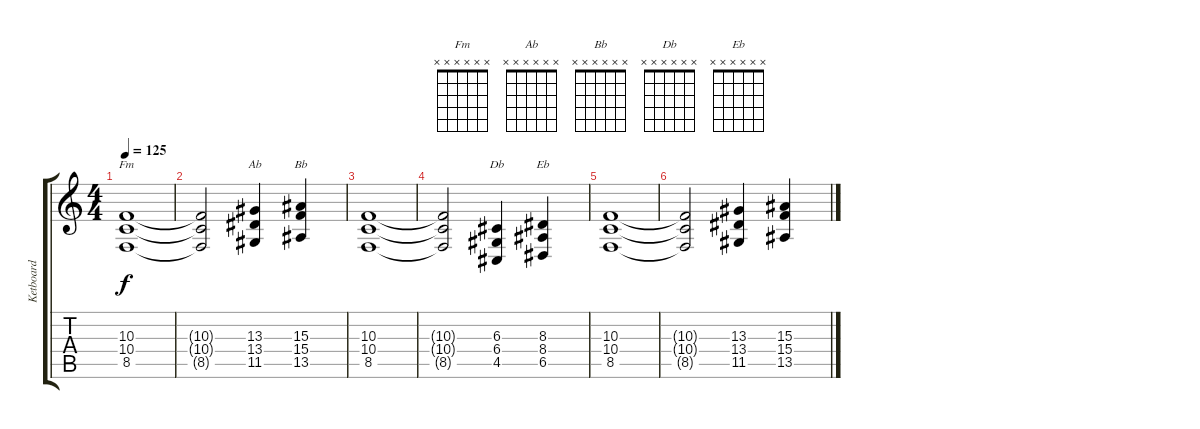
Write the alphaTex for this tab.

\track ("Ketboard" "Ketboard") {instrument stringensemble1}
\staff {score tabs}
\tuning (E4 B3 G3 D3 A2 E2) {hide}
\chord ("Fm" x x x x x x)
\chord ("Ab" x x x x x x)
\chord ("Bb" x x x x x x)
\chord ("Db" x x x x x x)
\chord ("Eb" x x x x x x)
\ts (4 4)
\tempo 125
\clef g2
\ks c
(10.3 10.4 8.5).1{ch "Fm" dy f} |
(10.3{t} 10.4{t} 8.5{t}).2 (13.3 13.4 11.5).4{ch "Ab"} (15.3 15.4 13.5).4{ch "Bb"} |
(10.3 10.4 8.5).1 |
(10.3{t} 10.4{t} 8.5{t}).2 (6.3 6.4 4.5).4{ch "Db"} (8.3 8.4 6.5).4{ch "Eb"} |
(10.3 10.4 8.5).1 |
(10.3{t} 10.4{t} 8.5{t}).2 (13.3 13.4 11.5).4 (15.3 15.4 13.5).4
